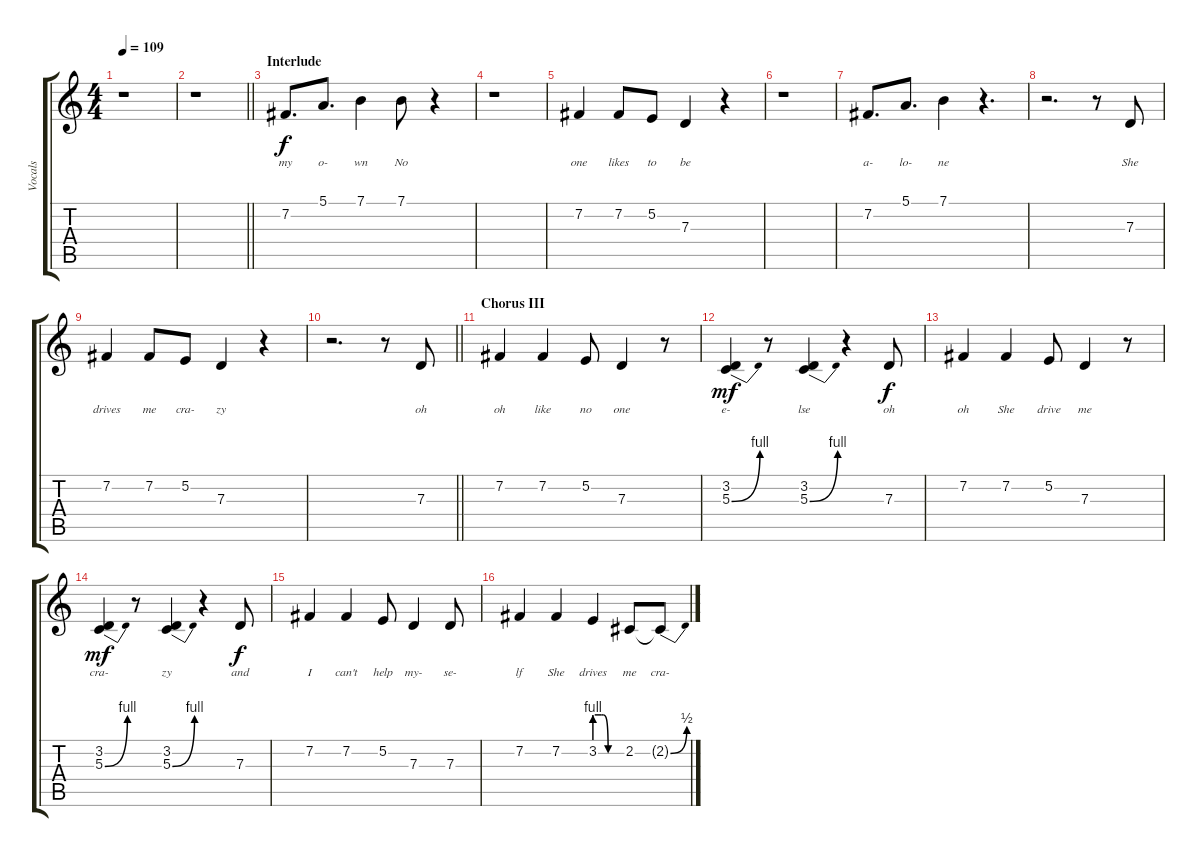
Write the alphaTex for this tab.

\track ("Vocals" "Vocals") {instrument altosax}
\staff {score tabs}
\tuning (E4 B3 G3 D3 A2 D2) {hide}
\ts (4 4)
\tempo 109
\clef g2
\ks c
r.1{dy f} |
\barLineRight lightlight
r.1 |
\section ("" "Interlude")
7.2.8{d lyrics (0 "my") lyrics (1 "") lyrics (2 "") lyrics (3 "") lyrics (4 "")} 5.1.8{d lyrics (0 "o-") lyrics (1 "") lyrics (2 "") lyrics (3 "") lyrics (4 "")} 7.1.4{lyrics (0 "wn") lyrics (1 "") lyrics (2 "") lyrics (3 "") lyrics (4 "")} 7.1.8{lyrics (0 "No") lyrics (1 "") lyrics (2 "") lyrics (3 "") lyrics (4 "")} r.4 |
r.1 |
7.2.4{lyrics (0 "one") lyrics (1 "") lyrics (2 "") lyrics (3 "") lyrics (4 "")} 7.2.8{lyrics (0 "likes") lyrics (1 "") lyrics (2 "") lyrics (3 "") lyrics (4 "")} 5.2.8{lyrics (0 "to") lyrics (1 "") lyrics (2 "") lyrics (3 "") lyrics (4 "")} 7.3.4{lyrics (0 "be") lyrics (1 "") lyrics (2 "") lyrics (3 "") lyrics (4 "")} r.4 |
r.1 |
7.2.8{d lyrics (0 "a-") lyrics (1 "") lyrics (2 "") lyrics (3 "") lyrics (4 "")} 5.1.8{d lyrics (0 "lo-") lyrics (1 "") lyrics (2 "") lyrics (3 "") lyrics (4 "")} 7.1.4{lyrics (0 "ne") lyrics (1 "") lyrics (2 "") lyrics (3 "") lyrics (4 "")} r.4{d} |
r.2{d} r.8 7.3.8{lyrics (0 "She") lyrics (1 "") lyrics (2 "") lyrics (3 "") lyrics (4 "")} |
7.2.4{lyrics (0 "drives") lyrics (1 "") lyrics (2 "") lyrics (3 "") lyrics (4 "")} 7.2.8{lyrics (0 "me") lyrics (1 "") lyrics (2 "") lyrics (3 "") lyrics (4 "")} 5.2.8{lyrics (0 "cra-") lyrics (1 "") lyrics (2 "") lyrics (3 "") lyrics (4 "")} 7.3.4{lyrics (0 "zy") lyrics (1 "") lyrics (2 "") lyrics (3 "") lyrics (4 "")} r.4 |
\barLineRight lightlight
r.2{d} r.8 7.3.8{lyrics (0 "oh") lyrics (1 "") lyrics (2 "") lyrics (3 "") lyrics (4 "")} |
\section ("" "Chorus III")
7.2.4{lyrics (0 "oh") lyrics (1 "") lyrics (2 "") lyrics (3 "") lyrics (4 "")} 7.2.4{lyrics (0 "like") lyrics (1 "") lyrics (2 "") lyrics (3 "") lyrics (4 "")} 5.2.8{lyrics (0 "no") lyrics (1 "") lyrics (2 "") lyrics (3 "") lyrics (4 "")} 7.3.4{lyrics (0 "one") lyrics (1 "") lyrics (2 "") lyrics (3 "") lyrics (4 "")} r.8 |
(3.2 5.3{be (bend 0 0 60 4)}).4{lyrics (0 "e-") lyrics (1 "") lyrics (2 "") lyrics (3 "") lyrics (4 "") dy mf} r.8 (3.2 5.3{be (bend 0 0 60 4)}).4{lyrics (0 "lse") lyrics (1 "") lyrics (2 "") lyrics (3 "") lyrics (4 "")} r.4 7.3.8{lyrics (0 "oh") lyrics (1 "") lyrics (2 "") lyrics (3 "") lyrics (4 "") dy f} |
7.2.4{lyrics (0 "oh") lyrics (1 "") lyrics (2 "") lyrics (3 "") lyrics (4 "")} 7.2.4{lyrics (0 "She") lyrics (1 "") lyrics (2 "") lyrics (3 "") lyrics (4 "")} 5.2.8{lyrics (0 "drive") lyrics (1 "") lyrics (2 "") lyrics (3 "") lyrics (4 "")} 7.3.4{lyrics (0 "me") lyrics (1 "") lyrics (2 "") lyrics (3 "") lyrics (4 "")} r.8 |
(3.2 5.3{be (bend 0 0 60 4)}).4{lyrics (0 "cra-") lyrics (1 "") lyrics (2 "") lyrics (3 "") lyrics (4 "") dy mf} r.8 (3.2 5.3{be (bend 0 0 60 4)}).4{lyrics (0 "zy") lyrics (1 "") lyrics (2 "") lyrics (3 "") lyrics (4 "")} r.4 7.3.8{lyrics (0 "and") lyrics (1 "") lyrics (2 "") lyrics (3 "") lyrics (4 "") dy f} |
7.2.4{lyrics (0 "I") lyrics (1 "") lyrics (2 "") lyrics (3 "") lyrics (4 "")} 7.2.4{lyrics (0 "can't") lyrics (1 "") lyrics (2 "") lyrics (3 "") lyrics (4 "")} 5.2.8{lyrics (0 "help") lyrics (1 "") lyrics (2 "") lyrics (3 "") lyrics (4 "")} 7.3.4{lyrics (0 "my-") lyrics (1 "") lyrics (2 "") lyrics (3 "") lyrics (4 "")} 7.3.8{lyrics (0 "se-") lyrics (1 "") lyrics (2 "") lyrics (3 "") lyrics (4 "")} |
7.2.4{lyrics (0 "lf") lyrics (1 "") lyrics (2 "") lyrics (3 "") lyrics (4 "")} 7.2.4{lyrics (0 "She") lyrics (1 "") lyrics (2 "") lyrics (3 "") lyrics (4 "")} 3.2{be (custom 0 4 15 4 19 4 30 0 60 0)}.4{lyrics (0 "drives") lyrics (1 "") lyrics (2 "") lyrics (3 "") lyrics (4 "")} 2.2.8{lyrics (0 "me") lyrics (1 "") lyrics (2 "") lyrics (3 "") lyrics (4 "")} 2.2{be (bend 0 0 60 2) t}.8{lyrics (0 "cra-") lyrics (1 "") lyrics (2 "") lyrics (3 "") lyrics (4 "")}
